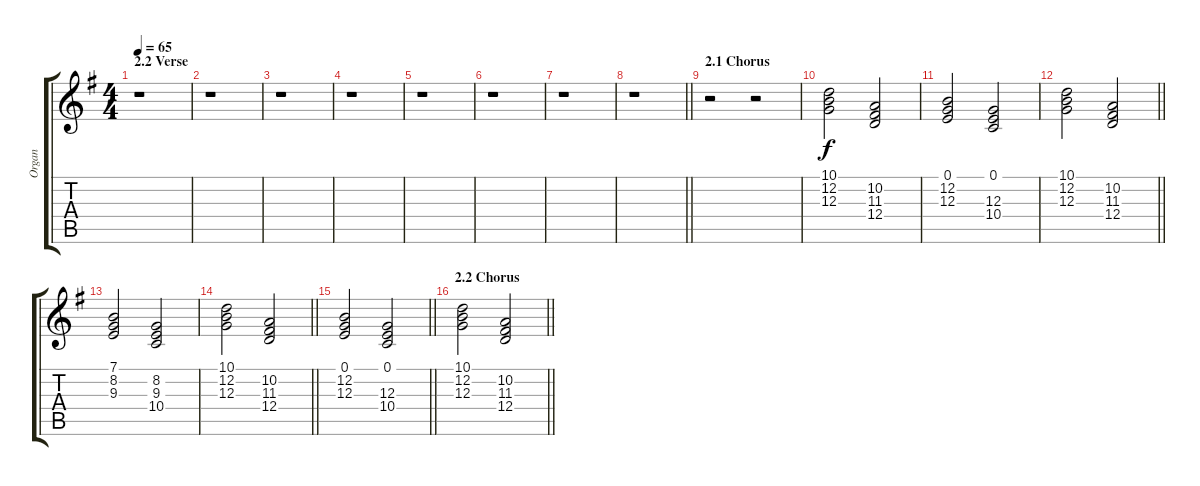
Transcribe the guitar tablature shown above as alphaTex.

\track ("Organ" "Organ") {instrument rockorgan}
\staff {score tabs}
\tuning (E4 B3 G3 D3 A2 E2) {hide}
\ts (4 4)
\section ("" "2.2 Verse")
\tempo 65
\clef g2
\ks eminor
r.1{dy f} |
r.1 |
r.1 |
r.1 |
r.1 |
r.1 |
r.1 |
\barLineRight lightlight
r.1 |
\section ("" "2.1 Chorus")
r.2 r.2 |
(10.1 12.2 12.3).2 (10.2 11.3 12.4).2 |
(0.1 12.2 12.3).2 (0.1 12.3 10.4).2 |
\barLineRight lightlight
(10.1 12.2 12.3).2 (10.2 11.3 12.4).2 |
(7.1 8.2 9.3).2 (8.2 9.3 10.4).2 |
\barLineRight lightlight
(10.1 12.2 12.3).2 (10.2 11.3 12.4).2 |
\barLineRight lightlight
(0.1 12.2 12.3).2 (0.1 12.3 10.4).2 |
\section ("" "2.2 Chorus")
\barLineRight lightlight
(10.1 12.2 12.3).2 (10.2 11.3 12.4).2
